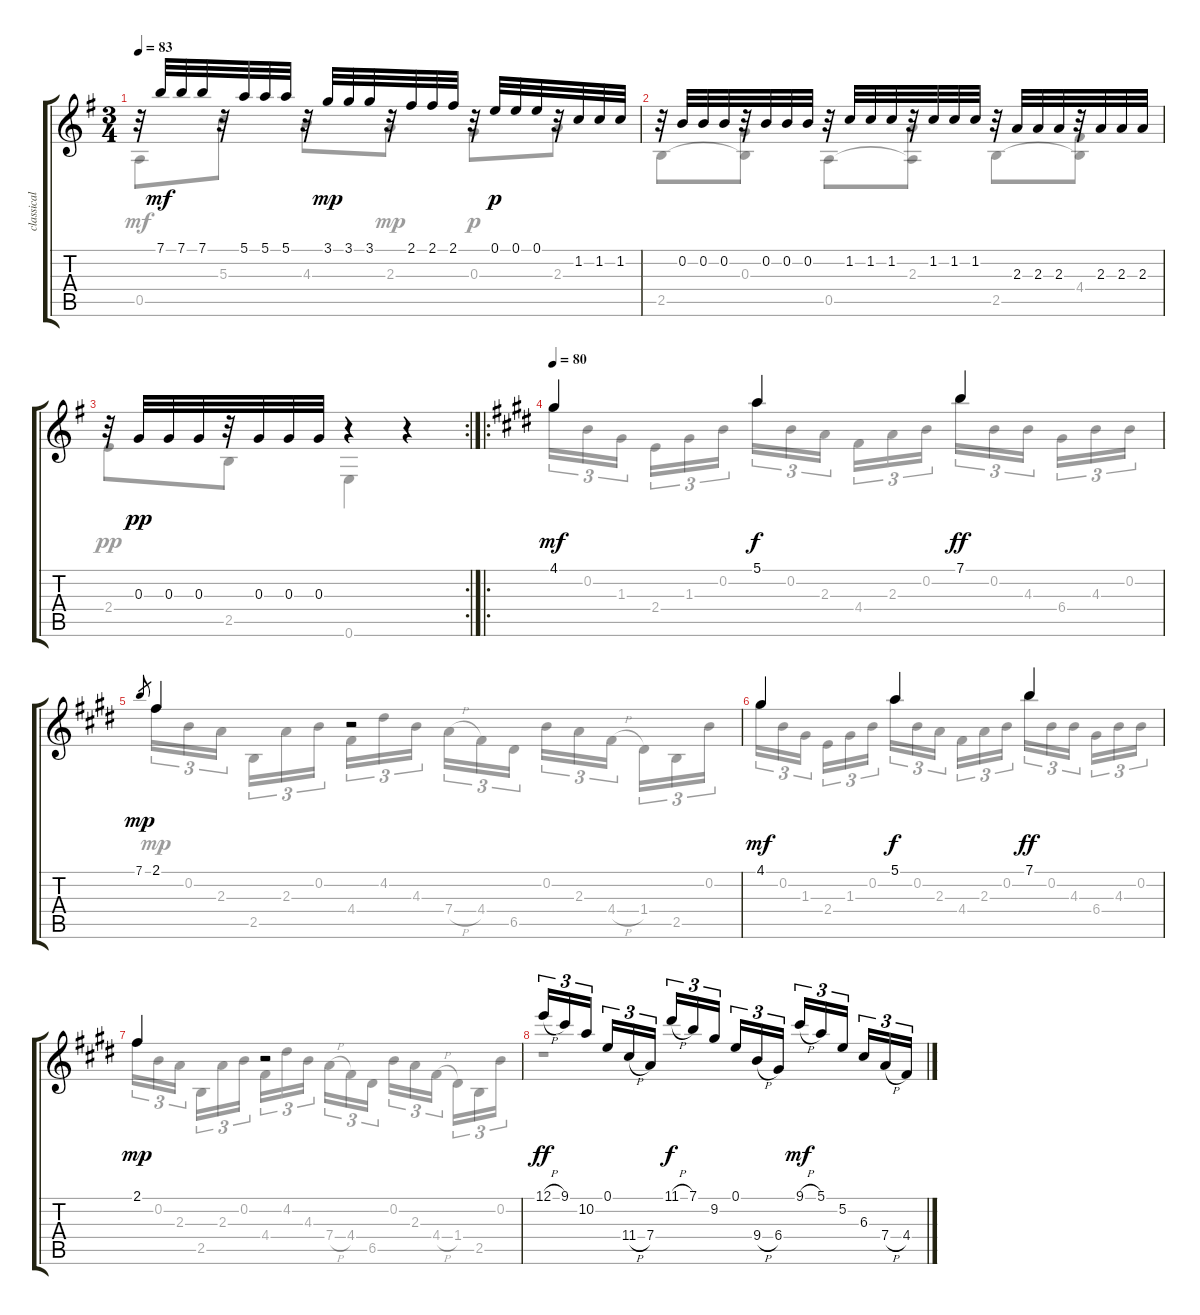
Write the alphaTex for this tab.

\track ("classical guitar" "classical ") {instrument acousticguitarnylon}
\staff {score tabs}
\tuning (E4 B3 G3 D3 A2 E2) {hide}
\voice
\ts (3 4)
\tempo 83
\clef g2
\ks g
r.32{dy p} 7.1.32{dy mf} 7.1.32 7.1.32 r.32 5.1.32 5.1.32 5.1.32 r.32 3.1.32{dy mp} 3.1.32 3.1.32 r.32 2.1.32 2.1.32 2.1.32 r.32 0.1.32{dy p} 0.1.32 0.1.32 r.32 1.2.32 1.2.32 1.2.32 |
r.32 0.2.32 0.2.32 0.2.32 r.32 0.2.32 0.2.32 0.2.32 r.32 1.2.32 1.2.32 1.2.32 r.32 1.2.32 1.2.32 1.2.32 r.32 2.3.32 2.3.32 2.3.32 r.32 2.3.32 2.3.32 2.3.32 |
\rc 2
r.32 0.3.32{dy pp} 0.3.32 0.3.32 r.32 0.3.32 0.3.32 0.3.32 r.4 r.4 |
\ro
\tempo 80
\ks e
4.1.4{dy mf} 5.1.4{dy f} 7.1.4{dy ff} |
\ks c#minor
7.1.8{gr dy mp} 2.1.4 r.2 |
\ks e
4.1.4{dy mf} 5.1.4{dy f} 7.1.4{dy ff} |
\ks c#minor
2.1.4{dy mp} r.2 |
\ks e
12.1{h}.16{tu (3 2) dy ff} 9.1.16{tu (3 2)} 10.2.16{tu (3 2) beam splitsecondary} 0.1.16{tu (3 2)} 11.4{h}.16{tu (3 2)} 7.4.16{tu (3 2)} 11.1{h}.16{tu (3 2) dy f} 7.1.16{tu (3 2)} 9.2.16{tu (3 2) beam splitsecondary} 0.1.16{tu (3 2)} 9.4{h}.16{tu (3 2)} 6.4.16{tu (3 2)} 9.1{h}.16{tu (3 2) dy mf} 5.1.16{tu (3 2)} 5.2.16{tu (3 2) beam splitsecondary} 6.3.16{tu (3 2)} 7.4{h}.16{tu (3 2)} 4.4.16{tu (3 2)}
\voice
\clef g2
\ottava regular
\simile none
\ks g
0.5.8{dy mf} 5.3.8 4.3.8 2.3.8{dy mp} 0.3.8{dy p} 2.3.8 |
2.5.8 (0.3 2.5{t}).8 0.5.8 (2.3 0.5{t}).8 2.5.8 (4.4 2.5{t}).8 |
2.4.8{dy pp} 2.5.8 0.6.4 r.4 |
\ks e
4.1.16{tu (3 2) dy mf} 0.2.16{tu (3 2)} 1.3.16{tu (3 2) beam splitsecondary} 2.4.16{tu (3 2)} 1.3.16{tu (3 2)} 0.2.16{tu (3 2)} 5.1.16{tu (3 2) dy f} 0.2.16{tu (3 2)} 2.3.16{tu (3 2) beam splitsecondary} 4.4.16{tu (3 2)} 2.3.16{tu (3 2)} 0.2.16{tu (3 2)} 7.1.16{tu (3 2) dy ff} 0.2.16{tu (3 2)} 4.3.16{tu (3 2) beam splitsecondary} 6.4.16{tu (3 2)} 4.3.16{tu (3 2)} 0.2.16{tu (3 2)} |
\ks c#minor
2.1.16{tu (3 2) dy mp} 0.2.16{tu (3 2)} 2.3.16{tu (3 2) beam splitsecondary} 2.5.16{tu (3 2)} 2.3.16{tu (3 2)} 0.2.16{tu (3 2)} 4.4.16{tu (3 2)} 4.2.16{tu (3 2)} 4.3.16{tu (3 2) beam splitsecondary} 7.4{h}.16{tu (3 2)} 4.4.16{tu (3 2)} 6.5.16{tu (3 2)} 0.2.16{tu (3 2)} 2.3.16{tu (3 2)} 4.4{h}.16{tu (3 2) beam splitsecondary} 1.4.16{tu (3 2)} 2.5.16{tu (3 2)} 0.2.16{tu (3 2)} |
\ks e
4.1.16{tu (3 2) dy mf} 0.2.16{tu (3 2)} 1.3.16{tu (3 2) beam splitsecondary} 2.4.16{tu (3 2)} 1.3.16{tu (3 2)} 0.2.16{tu (3 2)} 5.1.16{tu (3 2) dy f} 0.2.16{tu (3 2)} 2.3.16{tu (3 2) beam splitsecondary} 4.4.16{tu (3 2)} 2.3.16{tu (3 2)} 0.2.16{tu (3 2)} 7.1.16{tu (3 2) dy ff} 0.2.16{tu (3 2)} 4.3.16{tu (3 2) beam splitsecondary} 6.4.16{tu (3 2)} 4.3.16{tu (3 2)} 0.2.16{tu (3 2)} |
\ks c#minor
2.1.16{tu (3 2) dy mp} 0.2.16{tu (3 2)} 2.3.16{tu (3 2) beam splitsecondary} 2.5.16{tu (3 2)} 2.3.16{tu (3 2)} 0.2.16{tu (3 2)} 4.4.16{tu (3 2)} 4.2.16{tu (3 2)} 4.3.16{tu (3 2) beam splitsecondary} 7.4{h}.16{tu (3 2)} 4.4.16{tu (3 2)} 6.5.16{tu (3 2)} 0.2.16{tu (3 2)} 2.3.16{tu (3 2)} 4.4{h}.16{tu (3 2) beam splitsecondary} 1.4.16{tu (3 2)} 2.5.16{tu (3 2)} 0.2.16{tu (3 2)} |
\ks e
r.1
